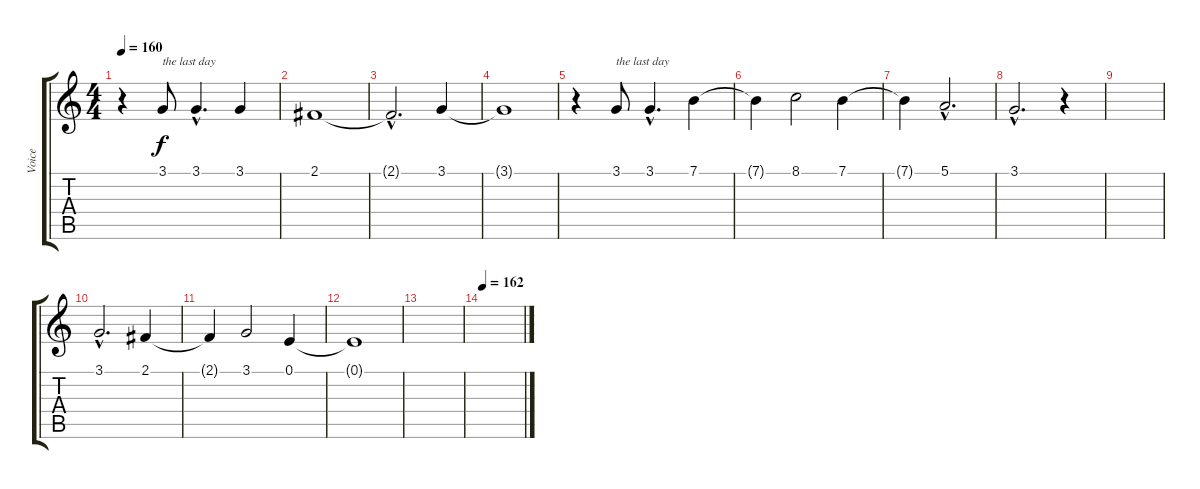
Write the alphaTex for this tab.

\track ("Voice" "Voice") {instrument choiraahs}
\staff {score tabs}
\tuning (E4 B3 G3 D3 A2 E2) {hide}
\ts (4 4)
\tempo 160
\clef g2
\ks c
r.4{dy f} 3.1.8{txt "the last day"} 3.1{hac}.4{d} 3.1.4 |
2.1.1 |
2.1{hac t}.2{d} 3.1.4 |
3.1{t}.1 |
r.4 3.1.8{txt "the last day"} 3.1{hac}.4{d} 7.1.4 |
7.1{t}.4 8.1.2 7.1.4 |
7.1{t}.4 5.1{hac}.2{d} |
3.1{hac}.2{d} r.4 |
|
3.1{hac}.2{d} 2.1.4 |
2.1{t}.4 3.1.2 0.1.4 |
0.1{t}.1 |
|
\tempo 162
